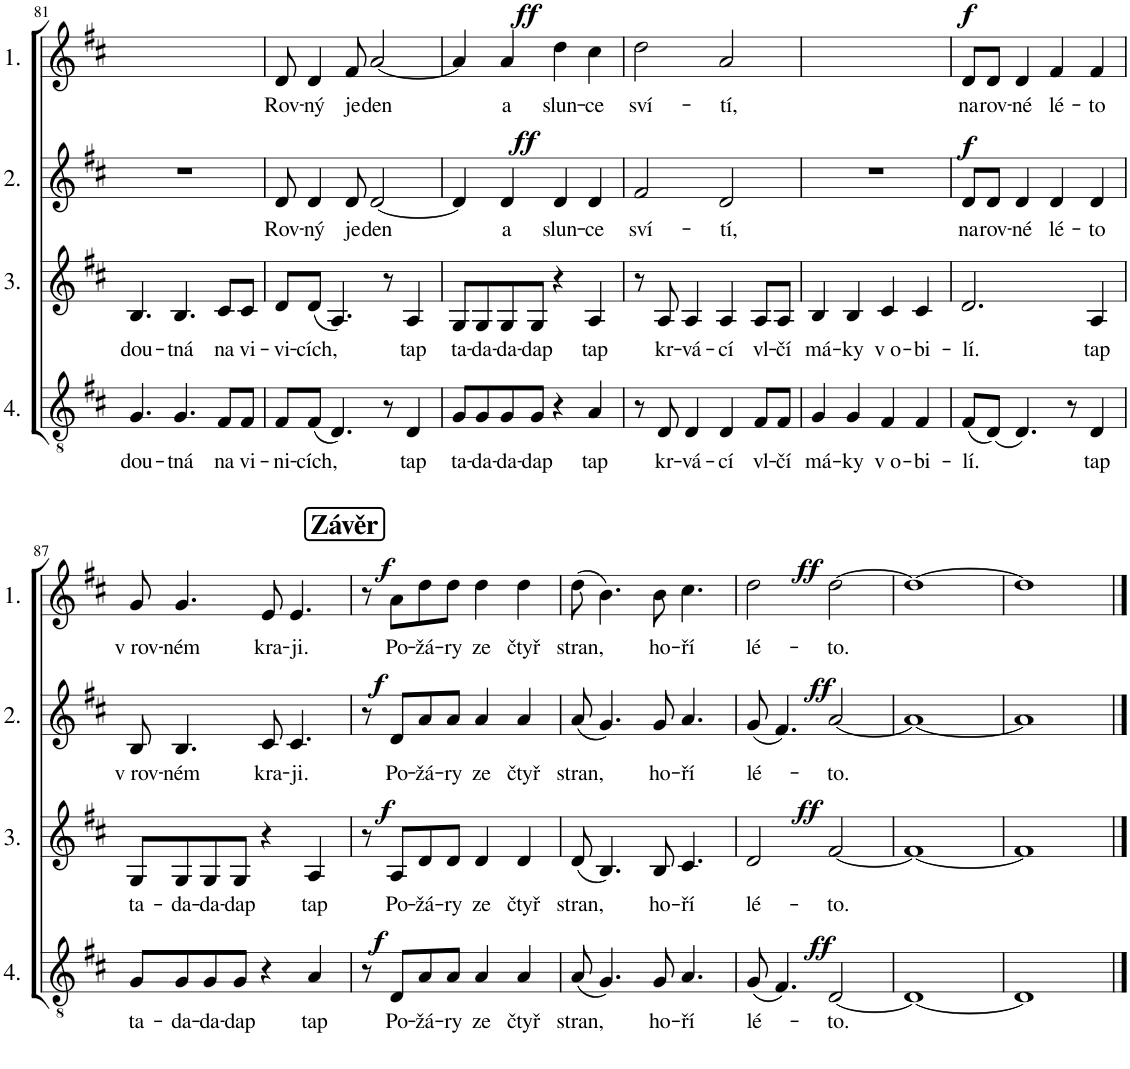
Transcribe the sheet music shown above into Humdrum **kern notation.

**kern	**text	**dynam	**kern	**text	**dynam	**kern	**text	**dynam	**kern	**text	**dynam
*part4	*part4	*part4	*part3	*part3	*part3	*part2	*part2	*part2	*part1	*part1	*part1
*staff4	*staff4	*staff4	*staff3	*staff3	*staff3	*staff2	*staff2	*staff2	*staff1	*staff1	*staff1
*I"4.	*	*	*I"3.	*	*	*I"2.	*	*	*I"1.	*	*
!!LO:PB:g=z
*clefGv2	*	*	*clefG2	*	*	*clefG2	*	*	*clefG2	*	*
*k[f#c#]	*	*	*k[f#c#]	*	*	*k[f#c#]	*	*	*k[f#c#]	*	*
*M4/4	*	*	*M4/4	*	*	*M4/4	*	*	*M4/4	*	*
=81	=81	=81	=81	=81	=81	=81	=81	=81	=81	=81	=81
!	!LO:LY:b	!	!	!LO:LY:b	!	!	!	!	!	!	!
4.G/	dou-	.	4.B/	dou-	.	1r	.	.	1ryy	.	.
!	!LO:LY:b	!	!	!LO:LY:b	!	!	!	!	!	!	!
4.G/	-tná	.	4.B/	-tná	.	.	.	.	.	.	.
!	!LO:LY:b	!	!	!LO:LY:b	!	!	!	!	!	!	!
8F#/L	na	.	8c#/L	na	.	.	.	.	.	.	.
!	!LO:LY:b	!	!	!LO:LY:b	!	!	!	!	!	!	!
8F#/J	vi-	.	8c#/J	vi-	.	.	.	.	.	.	.
=82	=82	=82	=82	=82	=82	=82	=82	=82	=82	=82	=82
!	!LO:LY:b	!	!	!LO:LY:b	!	!	!LO:LY:b	!	!	!LO:LY:b	!
8F#/L	-ni-	.	8d/L	-vi-	.	8d/	Rov-	.	8d/	Rov-	.
!	!LO:LY:b	!	!	!LO:LY:b	!	!	!LO:LY:b	!	!	!LO:LY:b	!
(8F#/J	-cích,	.	(8d/J	-cích,	.	4d/	-ný	.	4d/	-ný	.
4.D/)	.	.	4.A/)	.	.	.	.	.	.	.	.
!	!	!	!	!	!	!	!LO:LY:b	!	!	!LO:LY:b	!
.	.	.	.	.	.	8d/	je	.	8f#/	je	.
!	!	!	!	!	!	!	!LO:LY:b	!	!	!LO:LY:b	!
.	.	.	.	.	.	[2d/	den	.	[2a/	den	.
8r	.	.	8r	.	.	.	.	.	.	.	.
!	!LO:LY:b	!	!	!LO:LY:b	!	!	!	!	!	!	!
4D/	tap	.	4A/	tap	.	.	.	.	.	.	.
=83	=83	=83	=83	=83	=83	=83	=83	=83	=83	=83	=83
!	!LO:LY:b	!	!	!LO:LY:b	!	!	!	!	!	!	!
8G/L	ta-	.	8G/L	ta-	.	4d/]	.	.	4a/]	.	.
!	!LO:LY:b	!	!	!LO:LY:b	!	!	!	!	!	!	!
8G/	-da-	.	8G/	-da-	.	.	.	.	.	.	.
!	!LO:LY:b	!	!	!LO:LY:b	!	!	!LO:LY:b	!	!	!LO:LY:b	!
8G/	-da-	.	8G/	-da-	.	4d/	a	.	4a/	a	.
!	!LO:LY:b	!	!	!LO:LY:b	!	!	!	!	!	!	!
8G/J	-dap	.	8G/J	-dap	.	.	.	.	.	.	.
!	!	!	!	!	!	!	!LO:LY:b	!LO:DY:a	!	!LO:LY:b	!LO:DY:a
4r	.	.	4r	.	.	4d/	slun-	ff	4dd\	slun-	ff
!	!LO:LY:b	!	!	!LO:LY:b	!	!	!LO:LY:b	!	!	!LO:LY:b	!
4A/	tap	.	4A/	tap	.	4d/	-ce	.	4cc#\	-ce	.
=84	=84	=84	=84	=84	=84	=84	=84	=84	=84	=84	=84
!	!	!	!	!	!	!	!LO:LY:b	!	!	!LO:LY:b	!
8r	.	.	8r	.	.	2f#/	sví-	.	2dd\	sví-	.
!	!LO:LY:b	!	!	!LO:LY:b	!	!	!	!	!	!	!
8D/	kr-	.	8A/	kr-	.	.	.	.	.	.	.
!	!LO:LY:b	!	!	!LO:LY:b	!	!	!	!	!	!	!
4D/	-vá-	.	4A/	-vá-	.	.	.	.	.	.	.
!	!LO:LY:b	!	!	!LO:LY:b	!	!	!LO:LY:b	!	!	!LO:LY:b	!
4D/	-cí	.	4A/	-cí	.	2d/	-tí,	.	2a/	-tí,	.
!	!LO:LY:b	!	!	!LO:LY:b	!	!	!	!	!	!	!
8F#/L	vl-	.	8A/L	vl-	.	.	.	.	.	.	.
!	!LO:LY:b	!	!	!LO:LY:b	!	!	!	!	!	!	!
8F#/J	-čí	.	8A/J	-čí	.	.	.	.	.	.	.
=85	=85	=85	=85	=85	=85	=85	=85	=85	=85	=85	=85
!	!LO:LY:b	!	!	!LO:LY:b	!	!	!	!	!	!	!
4G/	má-	.	4B/	má-	.	1r	.	.	1ryy	.	.
!	!LO:LY:b	!	!	!LO:LY:b	!	!	!	!	!	!	!
4G/	-ky	.	4B/	-ky	.	.	.	.	.	.	.
!	!LO:LY:b	!	!	!LO:LY:b	!	!	!	!	!	!	!
4F#/	v o-	.	4c#/	v o-	.	.	.	.	.	.	.
!	!LO:LY:b	!	!	!LO:LY:b	!	!	!	!	!	!	!
4F#/	-bi-	.	4c#/	-bi-	.	.	.	.	.	.	.
=86	=86	=86	=86	=86	=86	=86	=86	=86	=86	=86	=86
!	!LO:LY:b	!	!	!LO:LY:b	!	!	!LO:LY:b	!LO:DY:a	!	!LO:LY:b	!LO:DY:a
(8F#/L	-lí.	.	2.d/	-lí.	.	8d/L	na	f	8d/L	na	f
!	!	!	!	!	!	!	!LO:LY:b	!	!	!LO:LY:b	!
(8D/J)	.	.	.	.	.	8d/J	rov-	.	8d/J	rov-	.
!	!	!	!	!	!	!	!LO:LY:b	!	!	!LO:LY:b	!
4.D/)	.	.	.	.	.	4d/	-né	.	4d/	-né	.
!	!	!	!	!	!	!	!LO:LY:b	!	!	!LO:LY:b	!
.	.	.	.	.	.	4d/	lé-	.	4f#/	lé-	.
8r	.	.	.	.	.	.	.	.	.	.	.
!	!LO:LY:b	!	!	!LO:LY:b	!	!	!LO:LY:b	!	!	!LO:LY:b	!
4D/	tap	.	4A/	tap	.	4d/	-to	.	4f#/	-to	.
!!LO:LB:g=z
=87	=87	=87	=87	=87	=87	=87	=87	=87	=87	=87	=87
!	!LO:LY:b	!	!	!LO:LY:b	!	!	!LO:LY:b	!	!	!LO:LY:b	!
8G/L	ta-	.	8G/L	ta-	.	8B/	v rov-	.	8g/	v rov-	.
!	!LO:LY:b	!	!	!LO:LY:b	!	!	!LO:LY:b	!	!	!LO:LY:b	!
8G/	-da-	.	8G/	-da-	.	4.B/	-ném	.	4.g/	-ném	.
!	!LO:LY:b	!	!	!LO:LY:b	!	!	!	!	!	!	!
8G/	-da-	.	8G/	-da-	.	.	.	.	.	.	.
!	!LO:LY:b	!	!	!LO:LY:b	!	!	!	!	!	!	!
8G/J	-dap	.	8G/J	-dap	.	.	.	.	.	.	.
!	!	!	!	!	!	!	!LO:LY:b	!	!	!LO:LY:b	!
4r	.	.	4r	.	.	8c#/	kra-	.	8e/	kra-	.
!	!	!	!	!	!	!	!LO:LY:b	!	!	!LO:LY:b	!
.	.	.	.	.	.	4.c#/	-ji.	.	4.e/	-ji.	.
!	!LO:LY:b	!	!	!LO:LY:b	!	!	!	!	!	!	!
4A/	tap	.	4A/	tap	.	.	.	.	.	.	.
=88	=88	=88	=88	=88	=88	=88	=88	=88	=88	=88	=88
8r	.	.	8r	.	.	8r	.	.	8r	.	.
!	!LO:LY:b	!LO:DY:a	!	!LO:LY:b	!LO:DY:a	!	!LO:LY:b	!LO:DY:a	!	!LO:LY:b	!LO:DY:a
8D/L	Po-	f	8A/L	Po-	f	8d/L	Po-	f	8a\L	Po-	f
!	!LO:LY:b	!	!	!LO:LY:b	!	!	!LO:LY:b	!	!	!LO:LY:b	!
8A/	-žá-	.	8d/	-žá-	.	8a/	-žá-	.	8dd\	-žá-	.
!	!LO:LY:b	!	!	!LO:LY:b	!	!	!LO:LY:b	!	!	!LO:LY:b	!
8A/J	-ry	.	8d/J	-ry	.	8a/J	-ry	.	8dd\J	-ry	.
!	!LO:LY:b	!	!	!LO:LY:b	!	!	!LO:LY:b	!	!	!LO:LY:b	!
4A/	ze	.	4d/	ze	.	4a/	ze	.	4dd\	ze	.
!	!LO:LY:b	!	!	!LO:LY:b	!	!	!LO:LY:b	!	!	!LO:LY:b	!
4A/	čtyř	.	4d/	čtyř	.	4a/	čtyř	.	4dd\	čtyř	.
=89	=89	=89	=89	=89	=89	=89	=89	=89	=89	=89	=89
!	!LO:LY:b	!	!	!LO:LY:b	!	!	!LO:LY:b	!	!	!LO:LY:b	!
(8A/	stran,	.	(8d/	stran,	.	(8a/	stran,	.	(8dd\	stran,	.
4.G/)	.	.	4.B/)	.	.	4.g/)	.	.	4.b\)	.	.
!	!LO:LY:b	!	!	!LO:LY:b	!	!	!LO:LY:b	!	!	!LO:LY:b	!
8G/	ho-	.	8B/	ho-	.	8g/	ho-	.	8b\	ho-	.
!	!LO:LY:b	!	!	!LO:LY:b	!	!	!LO:LY:b	!	!	!LO:LY:b	!
4.A/	-ří	.	4.c#/	-ří	.	4.a/	-ří	.	4.cc#\	-ří	.
=90	=90	=90	=90	=90	=90	=90	=90	=90	=90	=90	=90
!	!LO:LY:b	!	!	!LO:LY:b	!	!	!LO:LY:b	!	!	!LO:LY:b	!
(8G/	lé-	.	2d/	lé-	.	(8g/	lé-	.	2dd\	lé-	.
4.F#/)	.	.	.	.	.	4.f#/)	.	.	.	.	.
!	!LO:LY:b	!LO:DY:a	!	!LO:LY:b	!LO:DY:a	!	!LO:LY:b	!LO:DY:a	!	!LO:LY:b	!LO:DY:a
[2D/	to.	ff	[2f#/	-to.	ff	[2a/	to.	ff	[2dd\	-to.	ff
=91	=91	=91	=91	=91	=91	=91	=91	=91	=91	=91	=91
1D_	.	.	1f#_	.	.	1a_	.	.	1dd_	.	.
=92	=92	=92	=92	=92	=92	=92	=92	=92	=92	=92	=92
1D]	.	.	1f#]	.	.	1a]	.	.	1dd]	.	.
==	==	==	==	==	==	==	==	==	==	==	==
*-	*-	*-	*-	*-	*-	*-	*-	*-	*-	*-	*-
